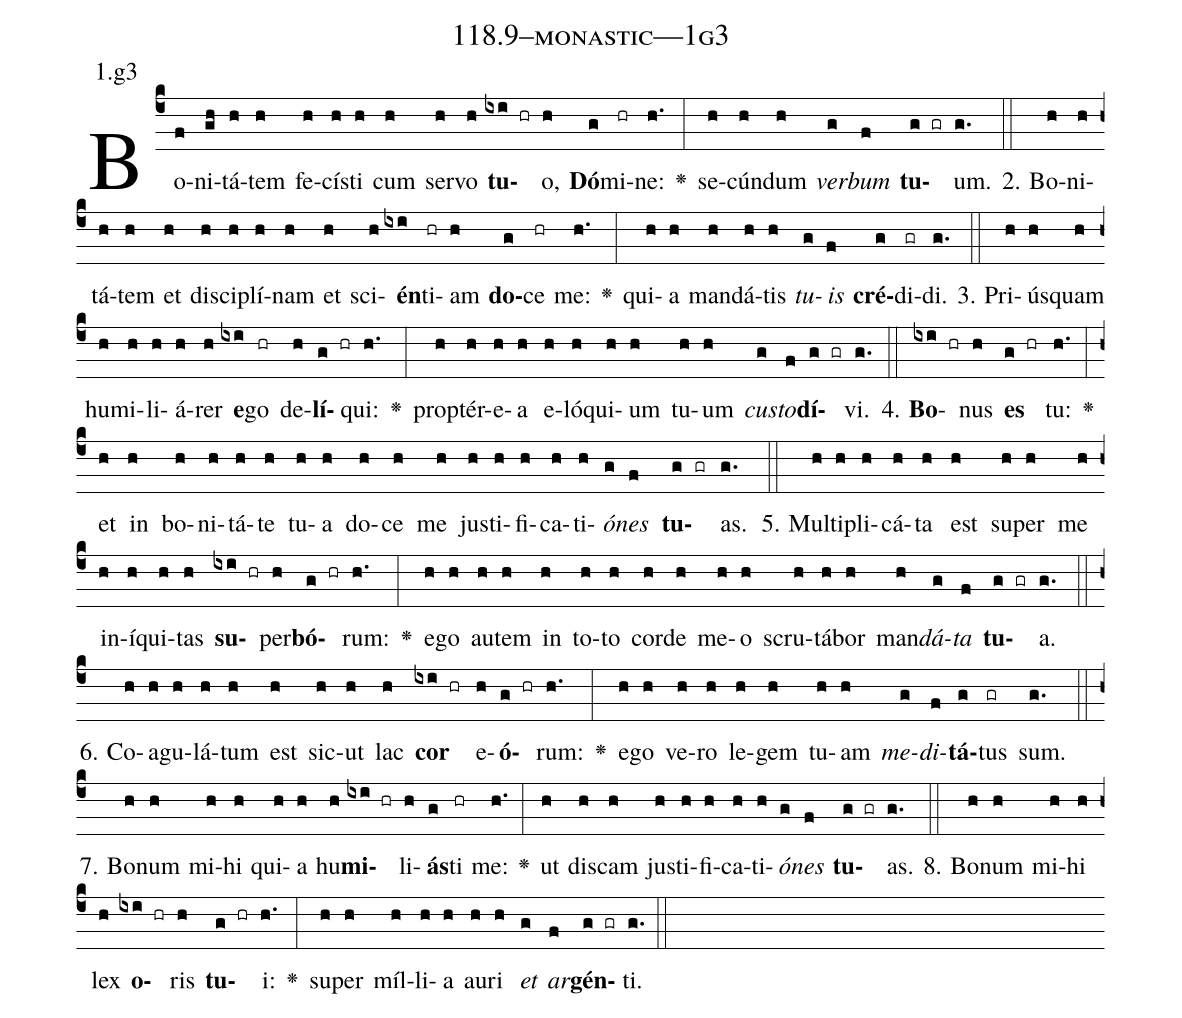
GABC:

name: 118.9--monastic---1g3;
annotation: 1.g3;
%%
(c4)Bo(f)ni(gh)tá(h)tem(h) fe(h)cís(h)ti(h) cum(h) ser(h)vo(h) <b>tu</b>(ixi hr)o,(h) <b>Dó</b>(g)mi(hr)ne:(h.) <v>\greheightstar</v>(:) se(h)cún(h)dum(h) <i>ver</i>(g)<i>bum</i>(f) <b>tu</b>(g gr)um.(g.) (::)
2. Bo(h)ni(h)tá(h)tem(h) et(h) di(h)sci(h)plí(h)nam(h) et(h) sci(h)<b>én</b>(ixi)ti(hr)am(h) <b>do</b>(g)ce(hr) me:(h.) <v>\greheightstar</v>(:) qui(h)a(h) man(h)dá(h)tis(h) <i>tu</i>(g)<i>is</i>(f) <b>cré</b>(g)di(gr)di.(g.) (::)
3. Pri(h)ús(h)quam(h) hu(h)mi(h)li(h)á(h)rer(h) <b>e</b>(ixi)go(hr) de(h)<b>lí</b>(g hr)qui:(h.) <v>\greheightstar</v>(:) prop(h)tér(h)e(h)a(h) e(h)ló(h)qui(h)um(h) tu(h)um(h) <i>cus</i>(g)<i>to</i>(f)<b>dí</b>(g gr)vi.(g.) (::)
4. <b>Bo</b>(ixi hr)nus(h) <b>es</b>(g hr) tu:(h.) <v>\greheightstar</v>(:) et(h) in(h) bo(h)ni(h)tá(h)te(h) tu(h)a(h) do(h)ce(h) me(h) jus(h)ti(h)fi(h)ca(h)ti(h)<i>ó</i>(g)<i>nes</i>(f) <b>tu</b>(g gr)as.(g.) (::)
5. Mul(h)ti(h)pli(h)cá(h)ta(h) est(h) su(h)per(h) me(h) in(h)í(h)qui(h)tas(h) <b>su</b>(ixi hr)per(h)<b>bó</b>(g hr)rum:(h.) <v>\greheightstar</v>(:) e(h)go(h) au(h)tem(h) in(h) to(h)to(h) cor(h)de(h) me(h)o(h) scru(h)tá(h)bor(h) man(h)<i>dá</i>(g)<i>ta</i>(f) <b>tu</b>(g gr)a.(g.) (::)
6. Co(h)a(h)gu(h)lá(h)tum(h) est(h) sic(h)ut(h) lac(h) <b>cor</b>(ixi hr) e(h)<b>ó</b>(g hr)rum:(h.) <v>\greheightstar</v>(:) e(h)go(h) ve(h)ro(h) le(h)gem(h) tu(h)am(h) <i>me</i>(g)<i>di</i>(f)<b>tá</b>(g)tus(gr) sum.(g.) (::)
7. Bo(h)num(h) mi(h)hi(h) qui(h)a(h) hu(h)<b>mi</b>(ixi hr)li(h)<b>ás</b>(g)ti(hr) me:(h.) <v>\greheightstar</v>(:) ut(h) dis(h)cam(h) jus(h)ti(h)fi(h)ca(h)ti(h)<i>ó</i>(g)<i>nes</i>(f) <b>tu</b>(g gr)as.(g.) (::)
8. Bo(h)num(h) mi(h)hi(h) lex(h) <b>o</b>(ixi hr)ris(h) <b>tu</b>(g hr)i:(h.) <v>\greheightstar</v>(:) su(h)per(h) míl(h)li(h)a(h) au(h)ri(h) <i>et</i>(g) <i>ar</i>(f)<b>gén</b>(g gr)ti.(g.) (::)
